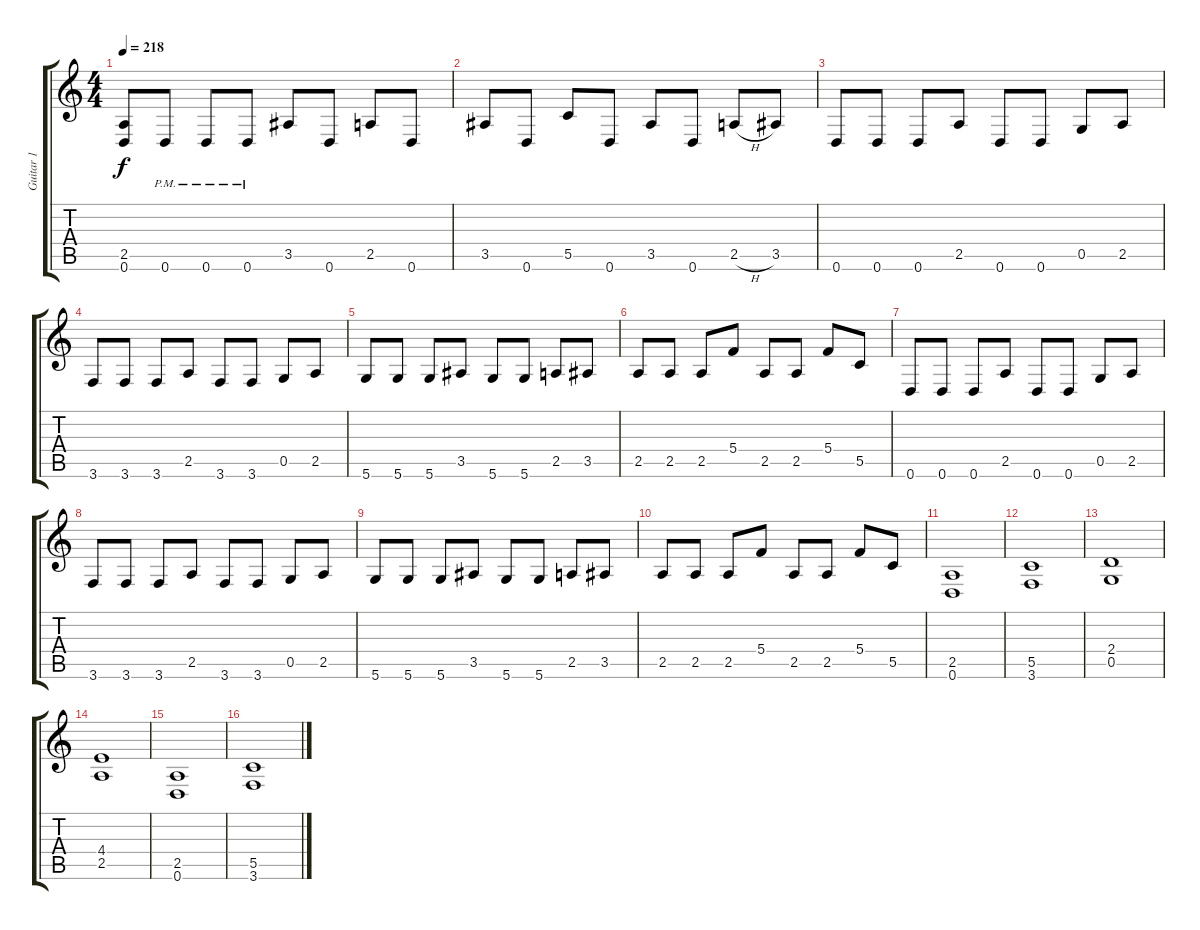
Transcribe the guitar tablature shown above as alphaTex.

\track ("Guitar 1" "Guitar 1") {instrument distortionguitar}
\staff {score tabs}
\tuning (D4 A3 F3 C3 G2 D2) {hide}
\ts (4 4)
\tempo 218
\clef g2
\ks c
(2.5 0.6).8{dy f} 0.6{pm}.8 0.6{pm}.8 0.6{pm}.8 3.5.8 0.6.8 2.5.8 0.6.8 |
3.5.8 0.6.8 5.5.8 0.6.8 3.5.8 0.6.8 2.5{h}.8 3.5.8 |
0.6.8 0.6.8 0.6.8 2.5.8 0.6.8 0.6.8 0.5.8 2.5.8 |
3.6.8 3.6.8 3.6.8 2.5.8 3.6.8 3.6.8 0.5.8 2.5.8 |
5.6.8 5.6.8 5.6.8 3.5.8 5.6.8 5.6.8 2.5.8 3.5.8 |
2.5.8 2.5.8 2.5.8 5.4.8 2.5.8 2.5.8 5.4.8 5.5.8 |
0.6.8 0.6.8 0.6.8 2.5.8 0.6.8 0.6.8 0.5.8 2.5.8 |
3.6.8 3.6.8 3.6.8 2.5.8 3.6.8 3.6.8 0.5.8 2.5.8 |
5.6.8 5.6.8 5.6.8 3.5.8 5.6.8 5.6.8 2.5.8 3.5.8 |
2.5.8 2.5.8 2.5.8 5.4.8 2.5.8 2.5.8 5.4.8 5.5.8 |
(2.5 0.6).1 |
(5.5 3.6).1 |
(2.4 0.5).1 |
(4.4 2.5).1 |
(2.5 0.6).1 |
(5.5 3.6).1
